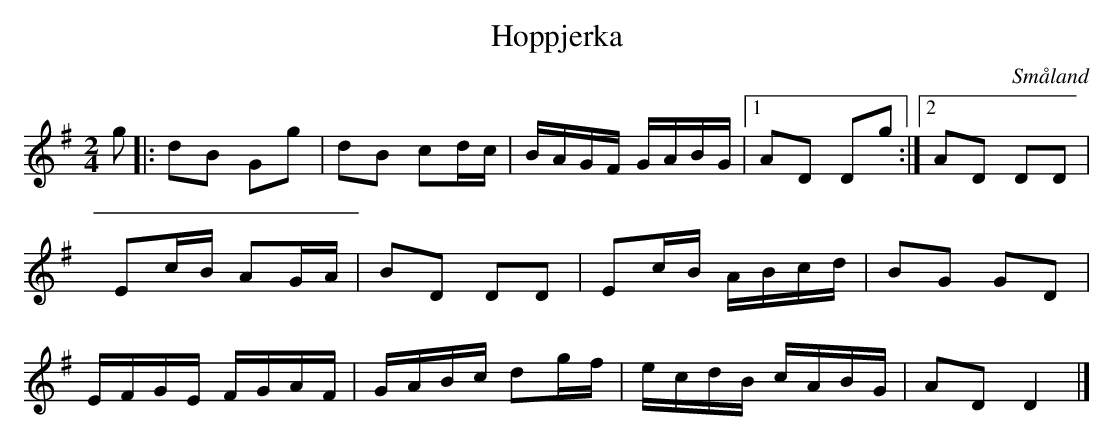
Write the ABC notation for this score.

X:1
T:Hoppjerka
O:Småland
M:2/4
L:1/16
K:G
g2|:d2B2 G2g2 |d2B2 c2dc|BAGF GABG |1 A2D2 D2g2:|2 A2D2 D2D2|
E2cB A2GA | B2D2 D2D2|E2cB ABcd|B2G2 G2D2|
EFGE FGAF | GABc d2gf|ecdB cABG | A2D2D4|]
